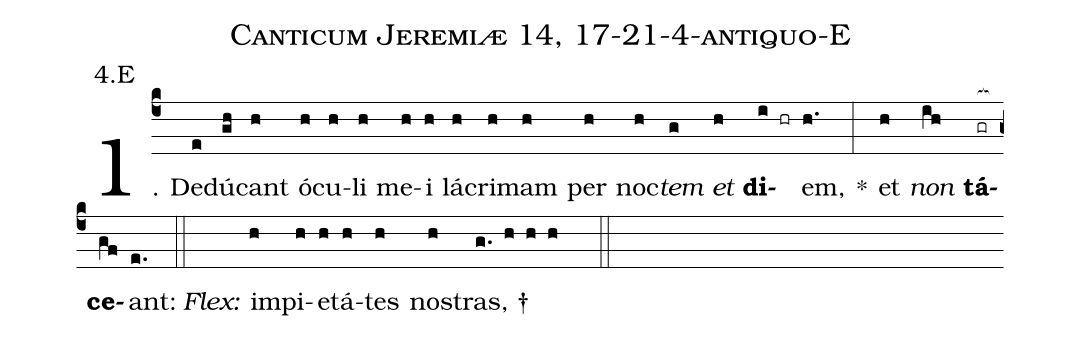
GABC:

name: Canticum Jeremiæ 14, 17-21-4-antiquo-E;
annotation: 4.E;
%%
(c4)1. De(e)dú(gh)cant(h) ó(h)cu(h)li(h) me(h)i(h) lá(h)cri(h)mam(h) per(h) noc(h)<i>tem</i>(g) <i>et</i>(h) <b>di</b>(i hr)em,(h.) *(:) et(h) <i>non</i>(ih) <b>tá</b>(gr[ocb:1{])<b>ce</b>(gf[ocb:0}])ant:(e.) (::)
<i>Flex:</i>()  im(h)pi(h)e(h)tá(h)tes(h) nos(h)tras, †(g. h h h  ::)
